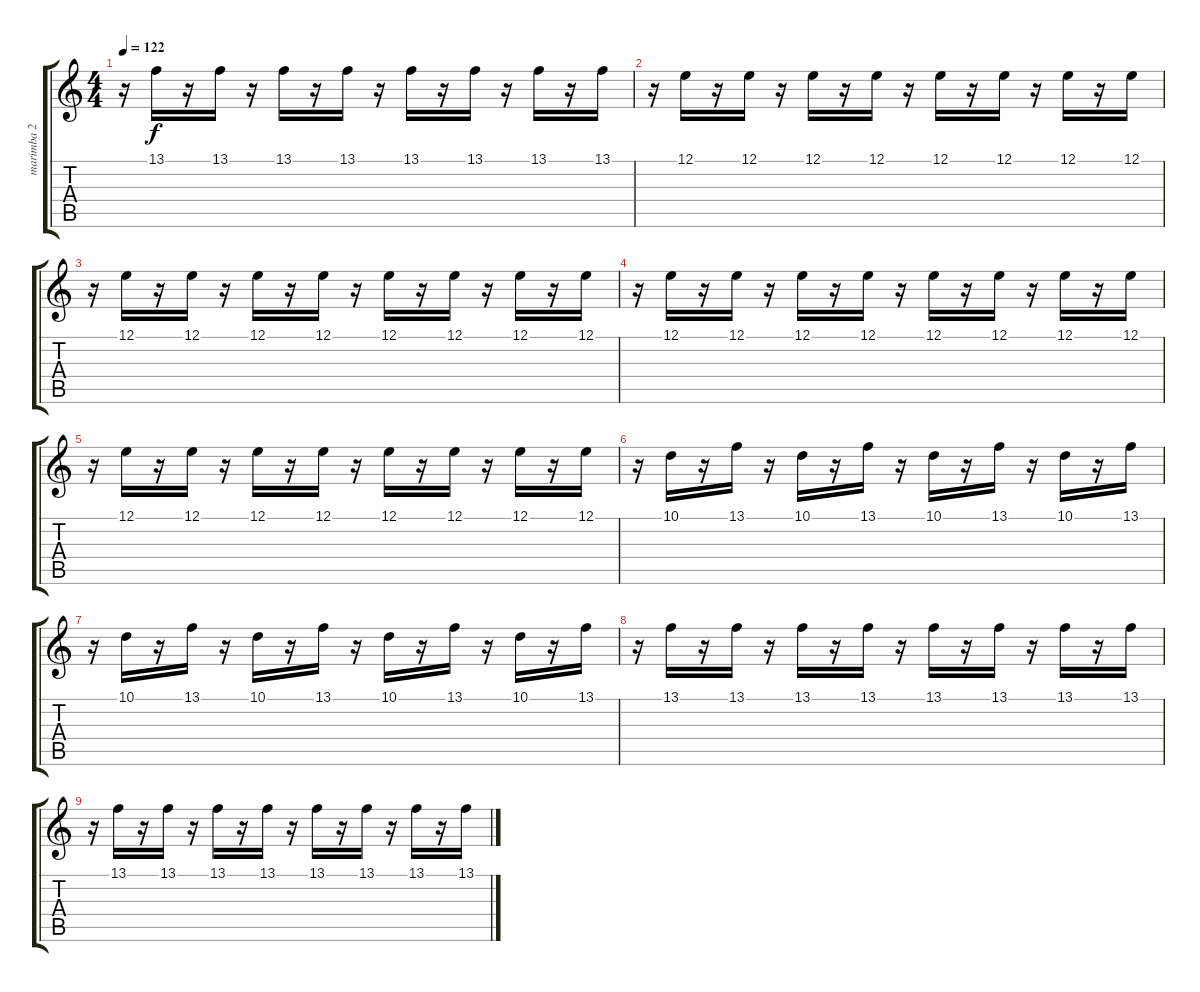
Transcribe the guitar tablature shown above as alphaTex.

\track ("marimba 2" "marimba 2") {instrument marimba}
\staff {score tabs}
\tuning (E4 B3 G3 D3 A2 E2) {hide}
\ts (4 4)
\tempo 122
\clef g2
\ks c
r.16{dy f} 13.1.16 r.16 13.1.16 r.16 13.1.16 r.16 13.1.16 r.16 13.1.16 r.16 13.1.16 r.16 13.1.16 r.16 13.1.16 |
r.16 12.1.16 r.16 12.1.16 r.16 12.1.16 r.16 12.1.16 r.16 12.1.16 r.16 12.1.16 r.16 12.1.16 r.16 12.1.16 |
r.16 12.1.16 r.16 12.1.16 r.16 12.1.16 r.16 12.1.16 r.16 12.1.16 r.16 12.1.16 r.16 12.1.16 r.16 12.1.16 |
r.16 12.1.16 r.16 12.1.16 r.16 12.1.16 r.16 12.1.16 r.16 12.1.16 r.16 12.1.16 r.16 12.1.16 r.16 12.1.16 |
r.16 12.1.16 r.16 12.1.16 r.16 12.1.16 r.16 12.1.16 r.16 12.1.16 r.16 12.1.16 r.16 12.1.16 r.16 12.1.16 |
r.16 10.1.16 r.16 13.1.16 r.16 10.1.16 r.16 13.1.16 r.16 10.1.16 r.16 13.1.16 r.16 10.1.16 r.16 13.1.16 |
r.16 10.1.16 r.16 13.1.16 r.16 10.1.16 r.16 13.1.16 r.16 10.1.16 r.16 13.1.16 r.16 10.1.16 r.16 13.1.16 |
r.16 13.1.16 r.16 13.1.16 r.16 13.1.16 r.16 13.1.16 r.16 13.1.16 r.16 13.1.16 r.16 13.1.16 r.16 13.1.16 |
r.16 13.1.16 r.16 13.1.16 r.16 13.1.16 r.16 13.1.16 r.16 13.1.16 r.16 13.1.16 r.16 13.1.16 r.16 13.1.16
